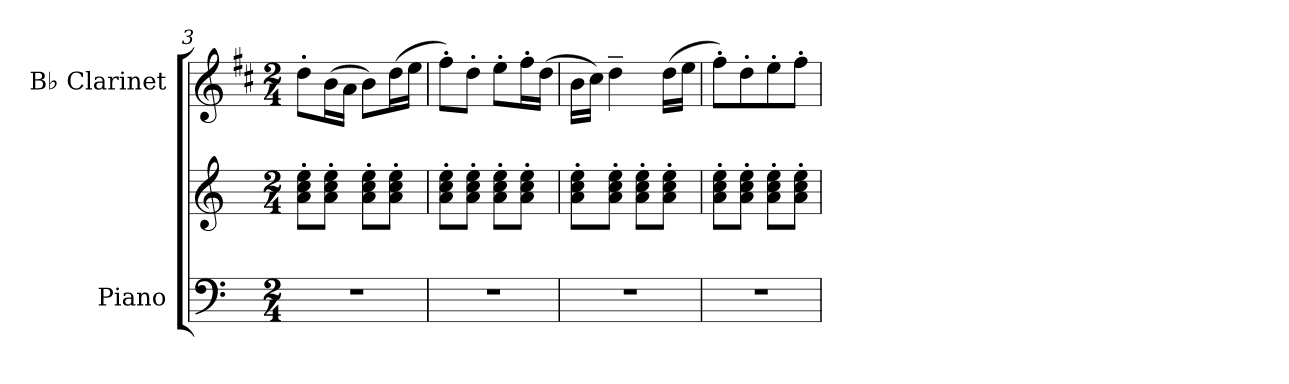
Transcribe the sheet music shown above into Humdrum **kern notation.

**kern	**kern	**kern
*part2	*part2	*part1
*staff3	*staff2	*staff1
*I"Piano	*	*I"B♭ Clarinet
*I'Pno.	*	*I'B♭ Cl.
*clefF4	*clefG2	*clefG2
*	*	*ITrd1c2
*k[]	*k[]	*k[]
*M2/4	*M2/4	*M2/4
=3	=3	=3
2r	8a\' 8cc\' 8ee\'L	8cc'\L
.	8a\' 8cc\' 8ee\'J	(>16a\L
.	.	16g\JJ
.	8a\' 8cc\' 8ee\'L	8a\L)
.	8a\' 8cc\' 8ee\'J	(>16cc\L
.	.	16dd\JJ
=4	=4	=4
2r	8a\' 8cc\' 8ee\'L	8ee'\L)
.	8a\' 8cc\' 8ee\'J	8cc'\J
.	8a\' 8cc\' 8ee\'L	8dd'\L
.	8a\' 8cc\' 8ee\'J	16ee'\L
.	.	(>16cc\JJ
=5	=5	=5
2r	8a\' 8cc\' 8ee\'L	16a\LL
.	.	16b\JJ)
.	8a\' 8cc\' 8ee\'J	4cc~\
.	8a\' 8cc\' 8ee\'L	.
.	8a\' 8cc\' 8ee\'J	(>16cc\LL
.	.	16dd\JJ
=6	=6	=6
2r	8a\' 8cc\' 8ee\'L	8ee'\L)
.	8a\' 8cc\' 8ee\'J	8cc'\
.	8a\' 8cc\' 8ee\'L	8dd'\
.	8a\' 8cc\' 8ee\'J	8ee'\J
=	=	=
*-	*-	*-
